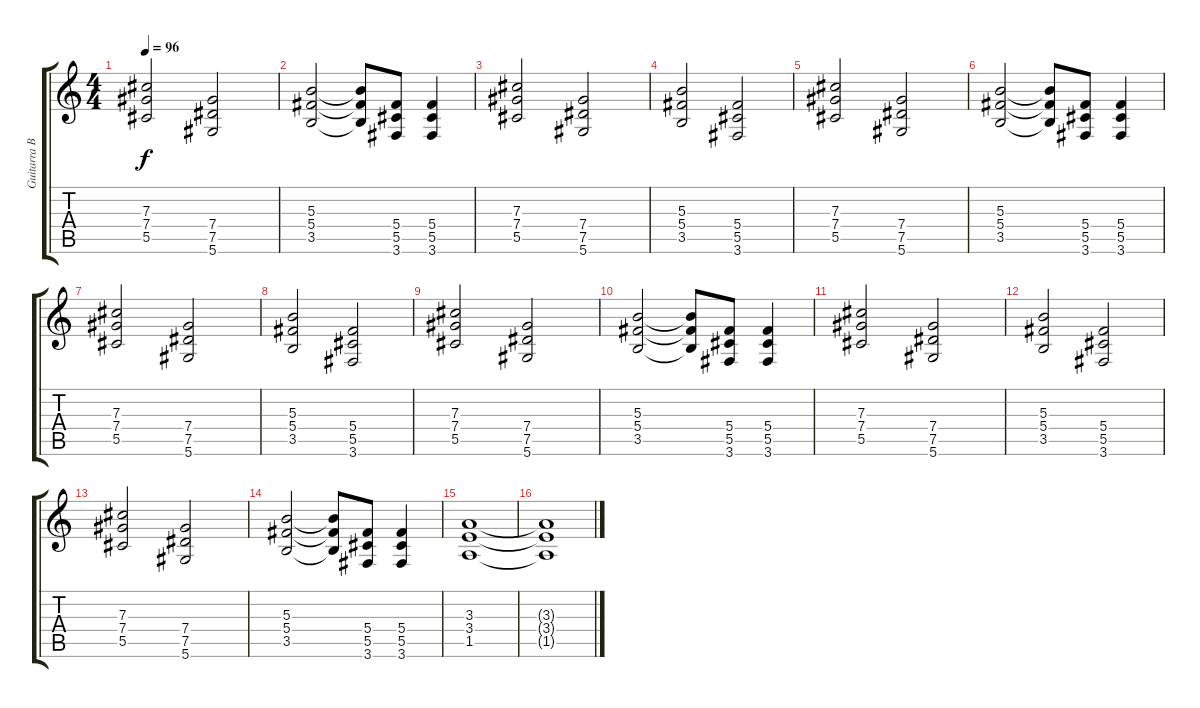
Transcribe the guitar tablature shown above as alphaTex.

\track ("Guitarra Base" "Guitarra B") {instrument overdrivenguitar}
\staff {score tabs}
\tuning (Eb4 Bb3 Gb3 Db3 Ab2 Eb2) {hide}
\ts (4 4)
\tempo 96
\clef g2
\ks c
(7.3 7.4 5.5).2{dy f} (7.4 7.5 5.6).2 |
(5.3 5.4 3.5).2 (5.3{t} 5.4{t} 3.5{t}).8 (5.4 5.5 3.6).8 (5.4 5.5 3.6).4 |
(7.3 7.4 5.5).2 (7.4 7.5 5.6).2 |
(5.3 5.4 3.5).2 (5.4 5.5 3.6).2 |
(7.3 7.4 5.5).2 (7.4 7.5 5.6).2 |
(5.3 5.4 3.5).2 (5.3{t} 5.4{t} 3.5{t}).8 (5.4 5.5 3.6).8 (5.4 5.5 3.6).4 |
(7.3 7.4 5.5).2 (7.4 7.5 5.6).2 |
(5.3 5.4 3.5).2 (5.4 5.5 3.6).2 |
(7.3 7.4 5.5).2 (7.4 7.5 5.6).2 |
(5.3 5.4 3.5).2 (5.3{t} 5.4{t} 3.5{t}).8 (5.4 5.5 3.6).8 (5.4 5.5 3.6).4 |
(7.3 7.4 5.5).2 (7.4 7.5 5.6).2 |
(5.3 5.4 3.5).2 (5.4 5.5 3.6).2 |
(7.3 7.4 5.5).2 (7.4 7.5 5.6).2 |
(5.3 5.4 3.5).2 (5.3{t} 5.4{t} 3.5{t}).8 (5.4 5.5 3.6).8 (5.4 5.5 3.6).4 |
(3.3 3.4 1.5).1 |
(3.3{t} 3.4{t} 1.5{t}).1
